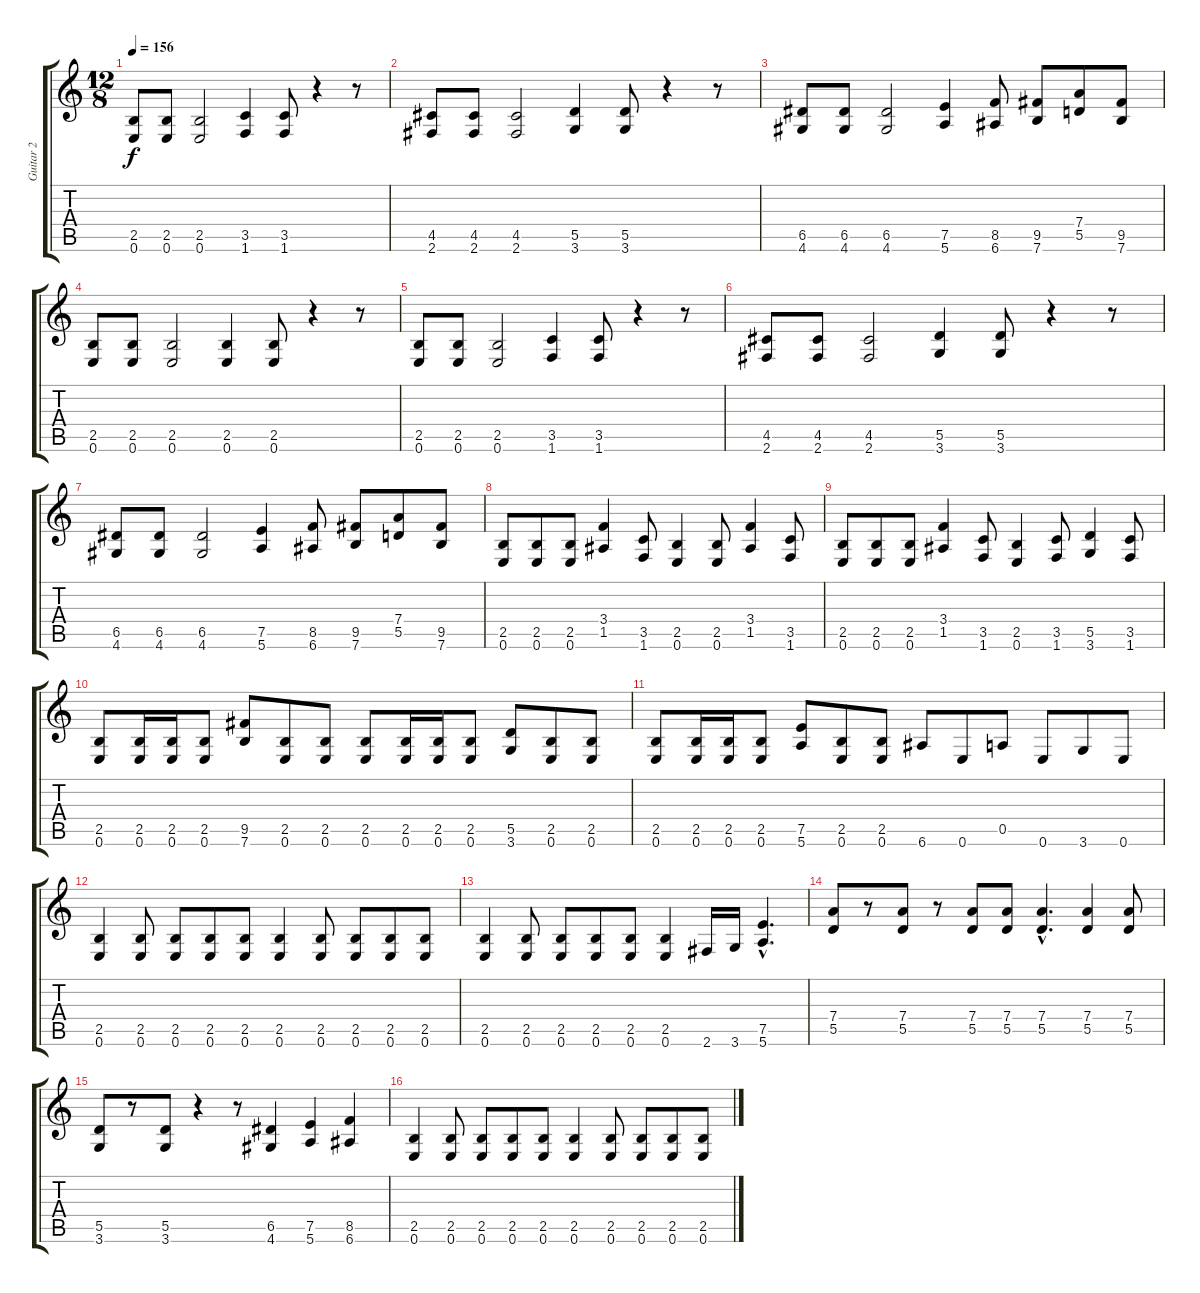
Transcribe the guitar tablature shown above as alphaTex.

\track ("Guitar 2" "Guitar 2") {instrument distortionguitar}
\staff {score tabs}
\tuning (E4 B3 G3 D3 A2 E2) {hide}
\ts (12 8)
\tempo 156
\clef g2
\ks c
(2.5 0.6).8{dy f} (2.5 0.6).8 (2.5 0.6).2 (3.5 1.6).4 (3.5 1.6).8 r.4 r.8 |
(4.5 2.6).8 (4.5 2.6).8 (4.5 2.6).2 (5.5 3.6).4 (5.5 3.6).8 r.4 r.8 |
(6.5 4.6).8 (6.5 4.6).8 (6.5 4.6).2 (7.5 5.6).4 (8.5 6.6).8 (9.5 7.6).8 (7.4 5.5).8 (9.5 7.6).8 |
(2.5 0.6).8 (2.5 0.6).8 (2.5 0.6).2 (2.5 0.6).4 (2.5 0.6).8 r.4 r.8 |
(2.5 0.6).8 (2.5 0.6).8 (2.5 0.6).2 (3.5 1.6).4 (3.5 1.6).8 r.4 r.8 |
(4.5 2.6).8 (4.5 2.6).8 (4.5 2.6).2 (5.5 3.6).4 (5.5 3.6).8 r.4 r.8 |
(6.5 4.6).8 (6.5 4.6).8 (6.5 4.6).2 (7.5 5.6).4 (8.5 6.6).8 (9.5 7.6).8 (7.4 5.5).8 (9.5 7.6).8 |
(2.5 0.6).8 (2.5 0.6).8 (2.5 0.6).8 (3.4 1.5).4 (3.5 1.6).8 (2.5 0.6).4 (2.5 0.6).8 (3.4 1.5).4 (3.5 1.6).8 |
(2.5 0.6).8 (2.5 0.6).8 (2.5 0.6).8 (3.4 1.5).4 (3.5 1.6).8 (2.5 0.6).4 (3.5 1.6).8 (5.5 3.6).4 (3.5 1.6).8 |
(2.5 0.6).8 (2.5 0.6).16 (2.5 0.6).16 (2.5 0.6).8 (9.5 7.6).8 (2.5 0.6).8 (2.5 0.6).8 (2.5 0.6).8 (2.5 0.6).16 (2.5 0.6).16 (2.5 0.6).8 (5.5 3.6).8 (2.5 0.6).8 (2.5 0.6).8 |
(2.5 0.6).8 (2.5 0.6).16 (2.5 0.6).16 (2.5 0.6).8 (7.5 5.6).8 (2.5 0.6).8 (2.5 0.6).8 6.6.8 0.6.8 0.5.8 0.6.8 3.6.8 0.6.8 |
(2.5 0.6).4 (2.5 0.6).8 (2.5 0.6).8 (2.5 0.6).8 (2.5 0.6).8 (2.5 0.6).4 (2.5 0.6).8 (2.5 0.6).8 (2.5 0.6).8 (2.5 0.6).8 |
(2.5 0.6).4 (2.5 0.6).8 (2.5 0.6).8 (2.5 0.6).8 (2.5 0.6).8 (2.5 0.6).4 2.6.16 3.6.16 (7.5{hac} 5.6{hac}).4{d} |
(7.4 5.5).8 r.8 (7.4 5.5).8 r.8 (7.4 5.5).8 (7.4 5.5).8 (7.4{hac} 5.5{hac}).4{d} (7.4 5.5).4 (7.4 5.5).8 |
(5.5 3.6).8 r.8 (5.5 3.6).8 r.4 r.8 (6.5 4.6).4 (7.5 5.6).4 (8.5 6.6).4 |
(2.5 0.6).4 (2.5 0.6).8 (2.5 0.6).8 (2.5 0.6).8 (2.5 0.6).8 (2.5 0.6).4 (2.5 0.6).8 (2.5 0.6).8 (2.5 0.6).8 (2.5 0.6).8
